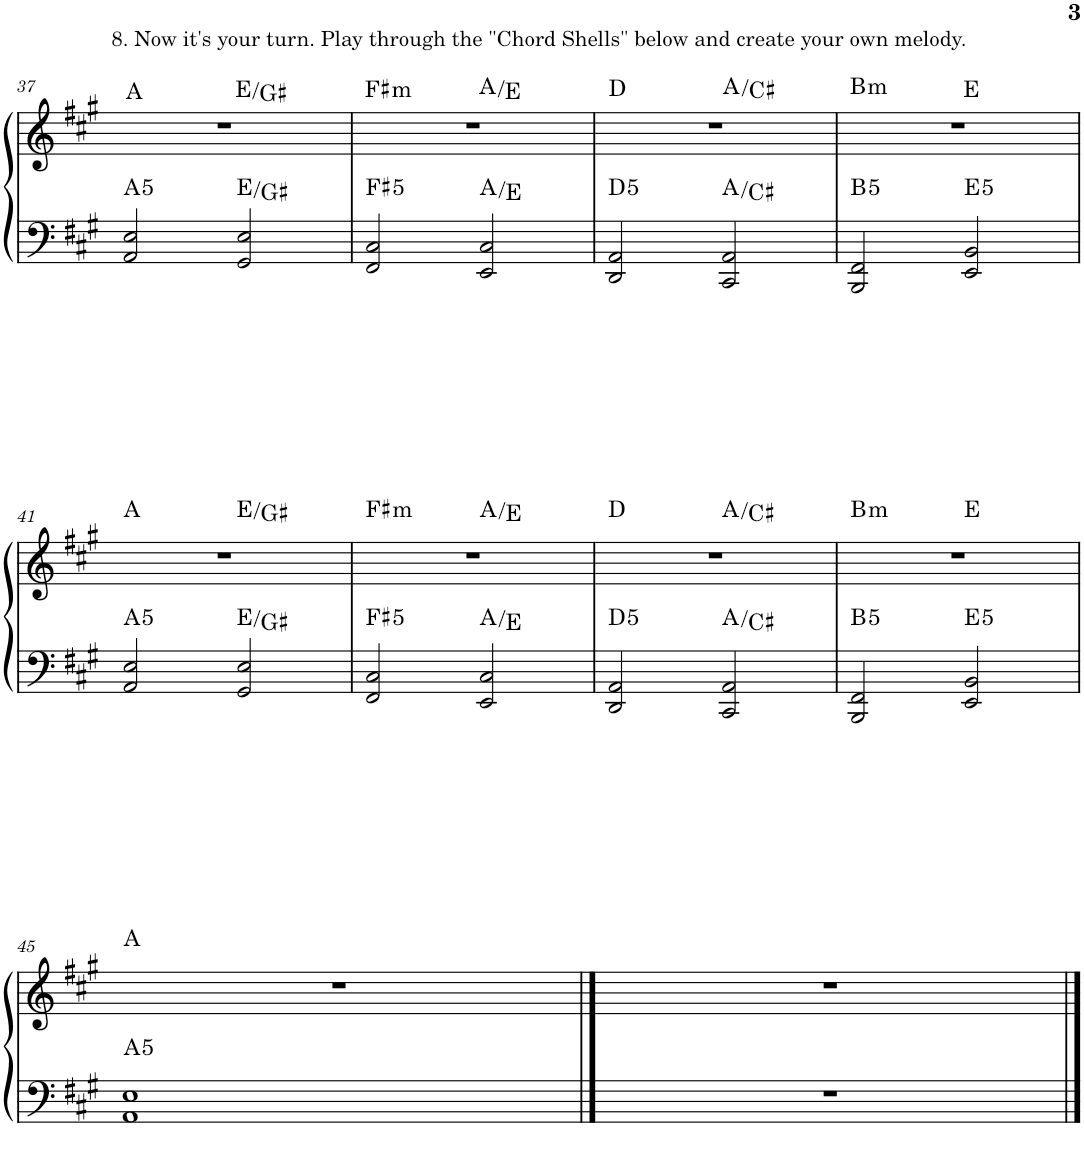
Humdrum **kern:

**kern	**kern	**harte
*part1	*part1	*part1
*staff2	*staff1	*
*I"Piano	*	*
*I'Pno.	*	*
!!LO:PB:g=z
*clefF4	*clefG2	*
*k[f#c#g#]	*k[f#c#g#]	*
*M4/4	*M4/4	*
=37	=37	=37
!	!LO:TX:a:t=8. Now it's your turn. Play through the "Chord Shells" below and create your own melody.	!LO:H:n=2:kt=5
*	*^	*
2AA/ 2E/	1r	2ryy	A:maj A:(1,5)
2GG#/ 2E/	.	2ryy	E:maj/3 E:maj/3
=38	=38	=38	=38
!	!	!	!LO:H:n=1:kt=m
!	!	!	!LO:H:n=2:kt=5
2FF#/ 2C#/	1r	2ryy	F#:min F#:(1,5)
2EE/ 2C#/	.	2ryy	A:maj/5 A:maj/5
=39	=39	=39	=39
!	!	!	!LO:H:n=2:kt=5
2DD/ 2AA/	1r	2ryy	D:maj D:(1,5)
2CC#/ 2AA/	.	2ryy	A:maj/3 A:maj/3
=40	=40	=40	=40
!	!	!	!LO:H:n=1:kt=m
!	!	!	!LO:H:n=2:kt=5
2BBB/ 2FF#/	1r	2ryy	B:min B:(1,5)
!	!	!	!LO:H:n=2:kt=5
2EE/ 2BB/	.	2ryy	E:maj E:(1,5)
!!LO:LB:g=z	!!
=41	=41	=41	=41
!	!	!	!LO:H:n=2:kt=5
2AA/ 2E/	1r	2ryy	A:maj A:(1,5)
2GG#/ 2E/	.	2ryy	E:maj/3 E:maj/3
=42	=42	=42	=42
!	!	!	!LO:H:n=1:kt=m
!	!	!	!LO:H:n=2:kt=5
2FF#/ 2C#/	1r	2ryy	F#:min F#:(1,5)
2EE/ 2C#/	.	2ryy	A:maj/5 A:maj/5
=43	=43	=43	=43
!	!	!	!LO:H:n=2:kt=5
2DD/ 2AA/	1r	2ryy	D:maj D:(1,5)
2CC#/ 2AA/	.	2ryy	A:maj/3 A:maj/3
=44	=44	=44	=44
!	!	!	!LO:H:n=1:kt=m
!	!	!	!LO:H:n=2:kt=5
2BBB/ 2FF#/	1r	2ryy	B:min B:(1,5)
!	!	!	!LO:H:n=2:kt=5
2EE/ 2BB/	.	2ryy	E:maj E:(1,5)
!!LO:LB:g=z
=45	=45	=45	=45
!	!	!	!LO:H:n=2:kt=5
*	*v	*v	*
1AA 1E	1r	A:maj A:(1,5)
==46	==46	==46
1r	1r	.
==	==	==
*-	*-	*-
